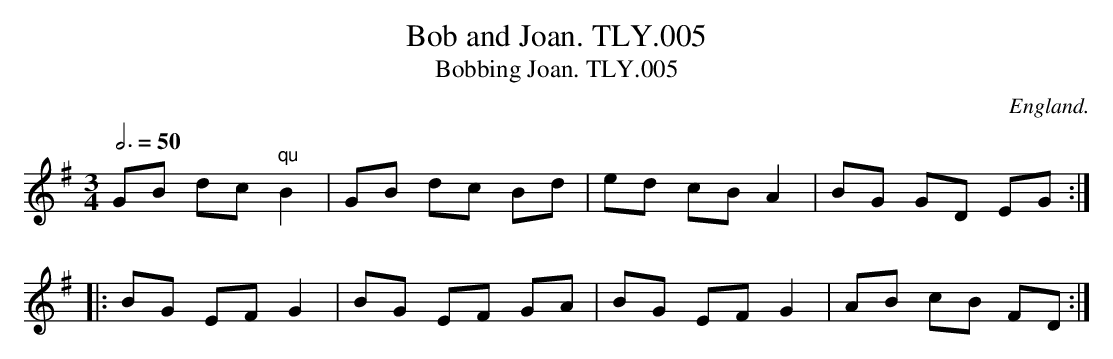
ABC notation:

X:1
T:Bob and Joan. TLY.005
T:Bobbing Joan. TLY.005
L:1/8
M:3/4
O:England.
Q:3/4=50
K:G
GB dc"qu"B2|GB dc Bd|ed cB A2|BG GD EG:|!
|:BG EF G2|BG EF GA|BG EF G2|AB cB FD:|
